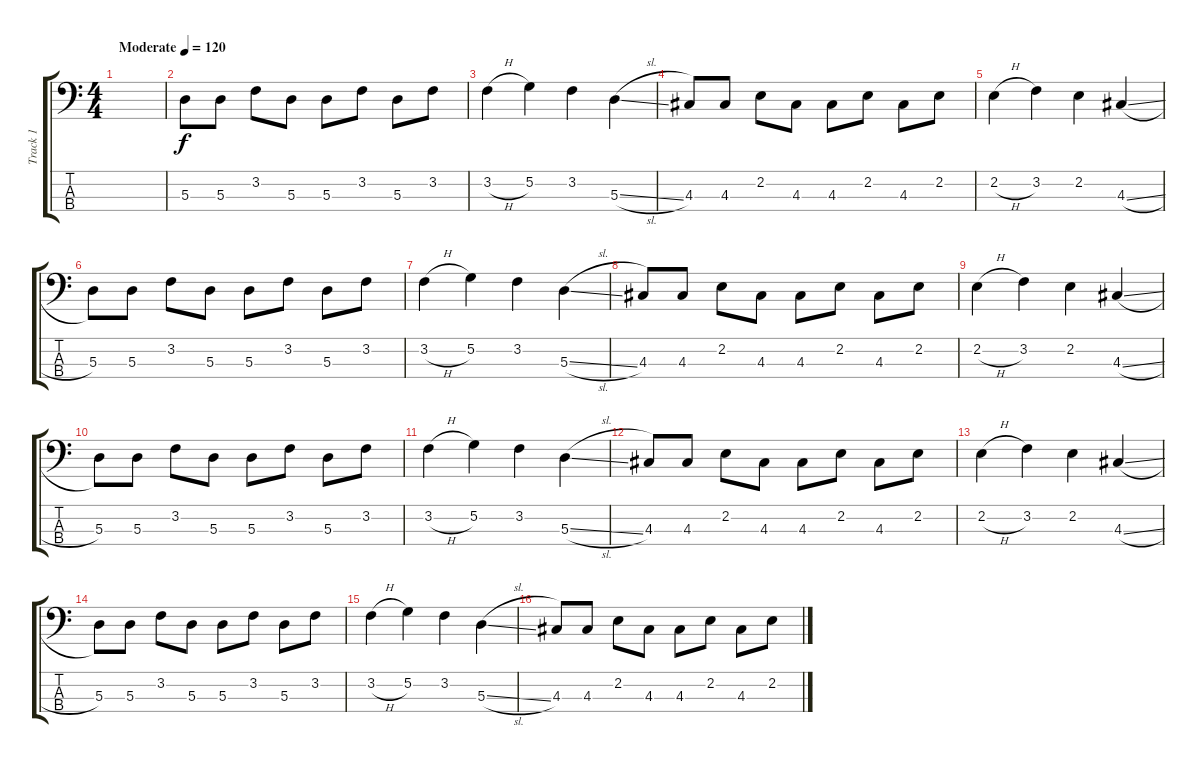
\track ("Track 1" "Track 1") {instrument electricbassfinger}
\staff {score tabs}
\tuning (G2 D2 A1 E1) {hide}
\ts (4 4)
\tempo (120 "Moderate")
\clef f4
\ks c
|
5.3.8 5.3.8 3.2.8 5.3.8 5.3.8 3.2.8 5.3.8 3.2.8 |
3.2{h}.4 5.2.4 3.2.4 5.3{sl}.4 |
4.3.8 4.3.8 2.2.8 4.3.8 4.3.8 2.2.8 4.3.8 2.2.8 |
2.2{h}.4 3.2.4 2.2.4 4.3{sl}.4 |
5.3.8 5.3.8 3.2.8 5.3.8 5.3.8 3.2.8 5.3.8 3.2.8 |
3.2{h}.4 5.2.4 3.2.4 5.3{sl}.4 |
4.3.8 4.3.8 2.2.8 4.3.8 4.3.8 2.2.8 4.3.8 2.2.8 |
2.2{h}.4 3.2.4 2.2.4 4.3{sl}.4 |
5.3.8 5.3.8 3.2.8 5.3.8 5.3.8 3.2.8 5.3.8 3.2.8 |
3.2{h}.4 5.2.4 3.2.4 5.3{sl}.4 |
4.3.8 4.3.8 2.2.8 4.3.8 4.3.8 2.2.8 4.3.8 2.2.8 |
2.2{h}.4 3.2.4 2.2.4 4.3{sl}.4 |
5.3.8 5.3.8 3.2.8 5.3.8 5.3.8 3.2.8 5.3.8 3.2.8 |
3.2{h}.4 5.2.4 3.2.4 5.3{sl}.4 |
4.3.8 4.3.8 2.2.8 4.3.8 4.3.8 2.2.8 4.3.8 2.2.8
